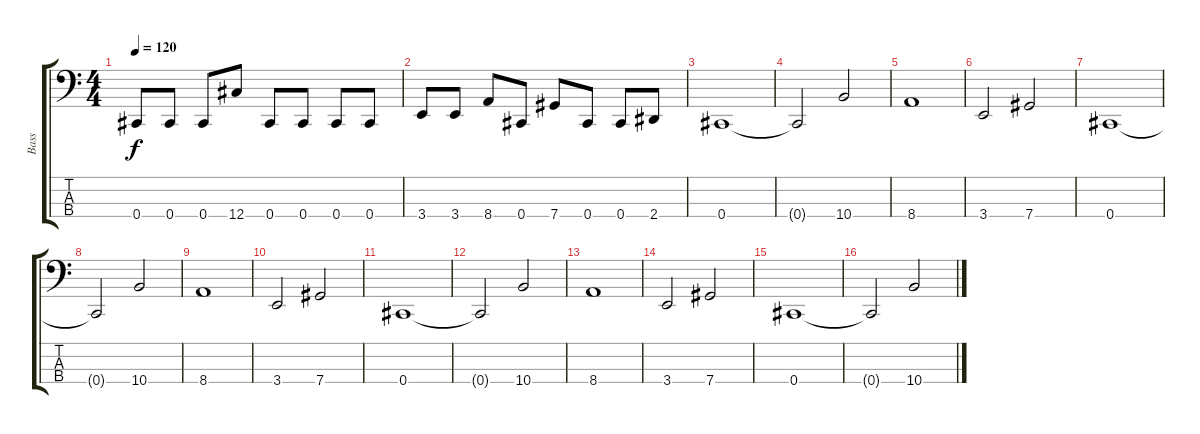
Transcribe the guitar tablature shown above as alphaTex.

\track ("Bass" "Bass") {instrument electricbassfinger}
\staff {score tabs}
\tuning (Gb2 Db2 Ab1 Db1) {hide}
\ts (4 4)
\tempo 120
\clef f4
\ks c
0.4.8{dy f} 0.4.8 0.4.8 12.4.8 0.4.8 0.4.8 0.4.8 0.4.8 |
3.4.8 3.4.8 8.4.8 0.4.8 7.4.8 0.4.8 0.4.8 2.4.8 |
0.4.1 |
0.4{t}.2 10.4.2 |
8.4.1 |
3.4.2 7.4.2 |
0.4.1 |
0.4{t}.2 10.4.2 |
8.4.1 |
3.4.2 7.4.2 |
0.4.1 |
0.4{t}.2 10.4.2 |
8.4.1 |
3.4.2 7.4.2 |
0.4.1 |
0.4{t}.2 10.4.2
